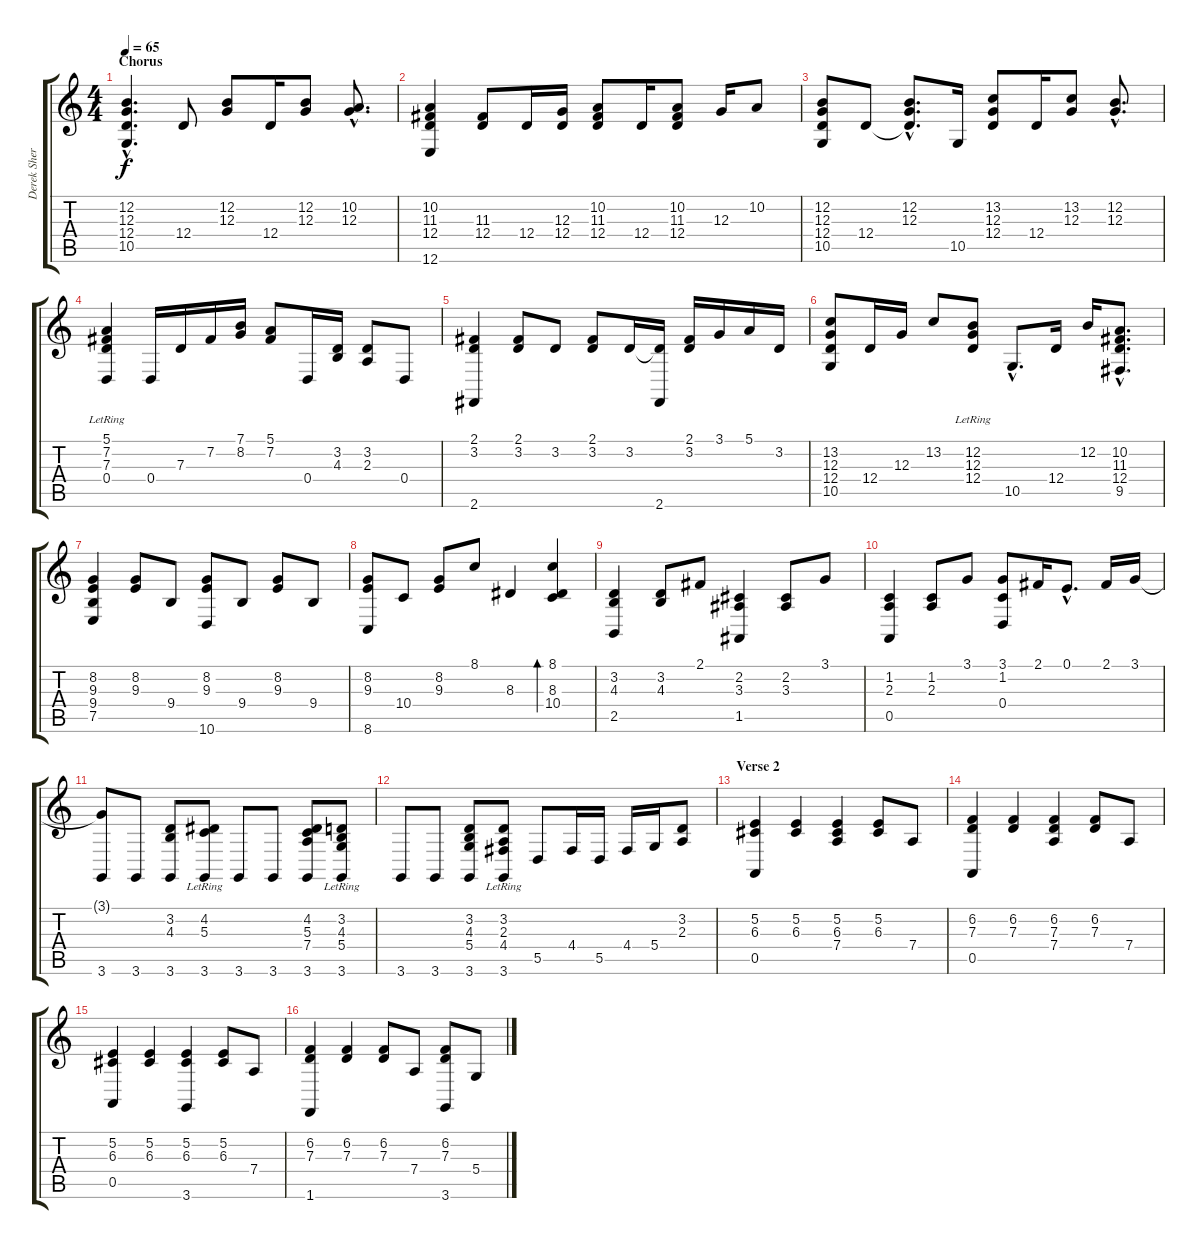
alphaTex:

\track ("Derek Sherinian" "Derek Sher") {instrument brightacousticpiano}
\staff {score tabs}
\tuning (E4 B3 G3 D3 A2 E2) {hide}
\ts (4 4)
\section ("" "Chorus")
\tempo 65
\clef g2
\ks c
(12.2{hac} 12.3{hac} 12.4{hac} 10.5{hac}).4{d dy f} 12.4.8 (12.2 12.3).8 12.4.16 (12.2 12.3).8 (10.2{hac} 12.3{hac}).8{d} |
(10.2 11.3 12.4 12.6).4 (11.3 12.4).8 12.4.16 (12.3 12.4).16 (10.2 11.3 12.4).8 12.4.16 (10.2 11.3 12.4).8 12.3.16 10.2.8 |
(12.2 12.3 12.4 10.5).8 12.4.8 (12.2{hac} 12.3{hac} 12.4{hac t}).8{d} 10.5.16 (13.2 12.3 12.4).8 12.4.16 (13.2 12.3).8 (12.2{hac} 12.3{hac}).8{d} |
(5.1{lr} 7.2{lr} 7.3{lr} 0.4{lr}).4 0.4.16 7.3.16 7.2.16 (7.1 8.2).16 (5.1 7.2).8 0.4.16 (3.2 4.3).16 (3.2 2.3).8 0.4.8 |
(2.1 3.2 2.6).4 (2.1 3.2).8 3.2.8 (2.1 3.2).8 3.2.16 (3.2{t} 2.6).16 (2.1 3.2).16 3.1.16 5.1.16 3.2.16 |
(13.2 12.3 12.4 10.5).8 12.4.16 12.3.16 13.2.8 (12.2{lr} 12.3{lr} 12.4{lr}).8 10.5{hac}.8{d} 12.4.16 12.2.16 (10.2{hac} 11.3{hac} 12.4{hac} 9.5{hac}).8{d} |
(8.2 9.3 9.4 7.5).4 (8.2 9.3).8 9.4.8 (8.2 9.3 10.6).8 9.4.8 (8.2 9.3).8 9.4.8 |
(8.2 9.3 8.6).8 10.4.8 (8.2 9.3).8 8.1.8 8.3.4 (8.1 8.3 10.4).4{bd 240} |
(3.2 4.3 2.5).4 (3.2 4.3).8 2.1.8 (2.2 3.3 1.5).4 (2.2 3.3).8 3.1.8 |
(1.2 2.3 0.5).4 (1.2 2.3).8 3.1.8 (3.1 1.2 0.4).8 2.1.16 0.1{hac}.8{d} 2.1.16 3.1.16 |
(3.1{t} 3.6).8 3.6.8 (3.2 4.3 3.6).8 (4.2{lr} 5.3{lr} 3.6).8 3.6.8 3.6.8 (4.2 5.3 7.4 3.6).8 (3.2{lr} 4.3{lr} 5.4{lr} 3.6).8 |
3.6.8 3.6.8 (3.2 4.3 5.4 3.6).8 (3.2{lr} 2.3{lr} 4.4{lr} 3.6).8 5.5.8 4.4.16 5.5.16 4.4.16 5.4.16 (3.2 2.3).8 |
\section ("" "Verse 2")
(5.2 6.3 0.5).4 (5.2 6.3).4 (5.2 6.3 7.4).4 (5.2 6.3).8 7.4.8 |
(6.2 7.3 0.5).4 (6.2 7.3).4 (6.2 7.3 7.4).4 (6.2 7.3).8 7.4.8 |
(5.2 6.3 0.5).4 (5.2 6.3).4 (5.2 6.3 3.6).4 (5.2 6.3).8 7.4.8 |
(6.2 7.3 1.6).4 (6.2 7.3).4 (6.2 7.3).8 7.4.8 (6.2 7.3 3.6).8 5.4.8
